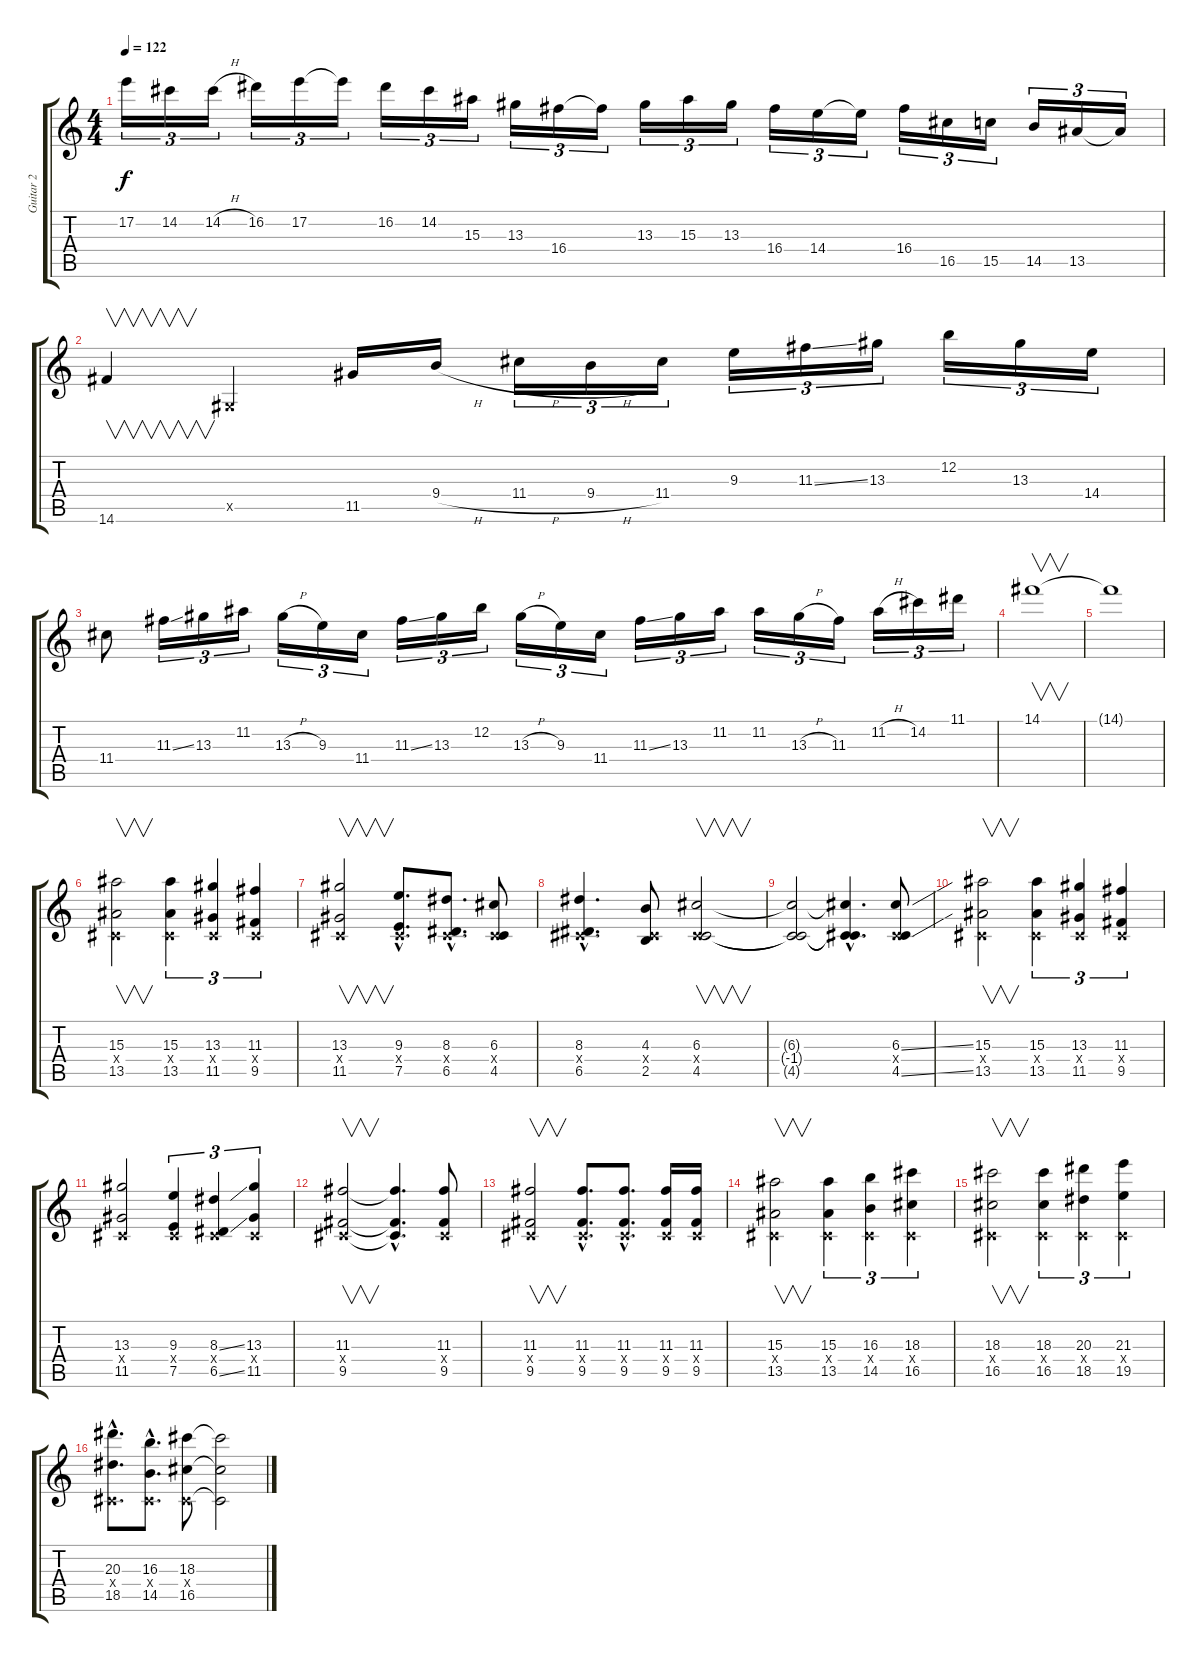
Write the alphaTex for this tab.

\track ("Guitar 2" "Guitar 2") {instrument overdrivenguitar}
\staff {score tabs}
\tuning (E4 B3 G3 D3 A2 E2) {hide}
\ts (4 4)
\tempo 122
\clef g2
\ks c
17.2.16{tu (3 2) dy f} 14.2.16{tu (3 2)} 14.2{h}.16{tu (3 2)} 16.2.16{tu (3 2)} 17.2.16{tu (3 2)} 17.2{t}.16{tu (3 2)} 16.2.16{tu (3 2)} 14.2.16{tu (3 2)} 15.3.16{tu (3 2)} 13.3.16{tu (3 2)} 16.4.16{tu (3 2)} 16.4{t}.16{tu (3 2)} 13.3.16{tu (3 2)} 15.3.16{tu (3 2)} 13.3.16{tu (3 2)} 16.4.16{tu (3 2)} 14.4.16{tu (3 2)} 14.4{t}.16{tu (3 2)} 16.4.16{tu (3 2)} 16.5.16{tu (3 2)} 15.5.16{tu (3 2)} 14.5.16{tu (3 2)} 13.5.16{tu (3 2)} 13.5{t}.16{tu (3 2)} |
14.6.4{v} -1.5{x}.4 11.5.16 9.4{h}.16 11.4{h}.16{tu (3 2)} 9.4{h}.16{tu (3 2)} 11.4.16{tu (3 2)} 9.3.16{tu (3 2)} 11.3{ss}.16{tu (3 2)} 13.3.16{tu (3 2)} 12.2.16{tu (3 2)} 13.3.16{tu (3 2)} 14.4.16{tu (3 2)} |
11.4.8 11.3{ss}.16{tu (3 2)} 13.3.16{tu (3 2)} 11.2.16{tu (3 2)} 13.3{h}.16{tu (3 2)} 9.3.16{tu (3 2)} 11.4.16{tu (3 2)} 11.3{ss}.16{tu (3 2)} 13.3.16{tu (3 2)} 12.2.16{tu (3 2)} 13.3{h}.16{tu (3 2)} 9.3.16{tu (3 2)} 11.4.16{tu (3 2)} 11.3{ss}.16{tu (3 2)} 13.3.16{tu (3 2)} 11.2.16{tu (3 2)} 11.2.16{tu (3 2)} 13.3{h}.16{tu (3 2)} 11.3.16{tu (3 2)} 11.2{h}.16{tu (3 2)} 14.2.16{tu (3 2)} 11.1.16{tu (3 2)} |
14.1.1{v} |
14.1{t}.1 |
(15.3 -1.4{x} 13.5).2{v} (15.3 -1.4{x} 13.5).4{tu (3 2)} (13.3 -1.4{x} 11.5).4{tu (3 2)} (11.3 -1.4{x} 9.5).4{tu (3 2)} |
(13.3 -1.4{x} 11.5).2{v} (9.3{hac} -1.4{hac x} 7.5{hac}).8{d} (8.3{hac} -1.4{hac x} 6.5{hac}).8{d} (6.3 -1.4{x} 4.5).8 |
(8.3{hac} -1.4{hac x} 6.5{hac}).4{d} (4.3 -1.4{x} 2.5).8 (6.3 -1.4{x} 4.5).2{v} |
(6.3{t} -1.4{t} 4.5{t}).2 (6.3{hac t} -1.4{hac t} 4.5{hac t}).4{d} (6.3{ss} -1.4{x} 4.5{ss}).8 |
(15.3 -1.4{x} 13.5).2{v} (15.3 -1.4{x} 13.5).4{tu (3 2)} (13.3 -1.4{x} 11.5).4{tu (3 2)} (11.3 -1.4{x} 9.5).4{tu (3 2)} |
(13.3 -1.4{x} 11.5).2 (9.3 -1.4{x} 7.5).4{tu (3 2)} (8.3{ss} -1.4{x} 6.5{ss}).4{tu (3 2)} (13.3 -1.4{x} 11.5).4{tu (3 2)} |
(11.3 -1.4{x} 9.5).2{v} (11.3{hac t} -1.4{hac t} 9.5{hac t}).4{d} (11.3 -1.4{x} 9.5).8 |
(11.3 -1.4{x} 9.5).2{v} (11.3{hac} -1.4{hac x} 9.5{hac}).8{d} (11.3{hac} -1.4{hac x} 9.5{hac}).8{d} (11.3 -1.4{x} 9.5).16 (11.3 -1.4{x} 9.5).16 |
(15.3 -1.4{x} 13.5).2{v} (15.3 -1.4{x} 13.5).4{tu (3 2)} (16.3 -1.4{x} 14.5).4{tu (3 2)} (18.3 -1.4{x} 16.5).4{tu (3 2)} |
(18.3 -1.4{x} 16.5).2{v} (18.3 -1.4{x} 16.5).4{tu (3 2)} (20.3 -1.4{x} 18.5).4{tu (3 2)} (21.3 -1.4{x} 19.5).4{tu (3 2)} |
(20.3{hac} -1.4{hac x} 18.5{hac}).8{d} (16.3{hac} -1.4{hac x} 14.5{hac}).8{d} (18.3 -1.4{x} 16.5).8 (18.3{t} -1.4{t} 16.5{t}).2
